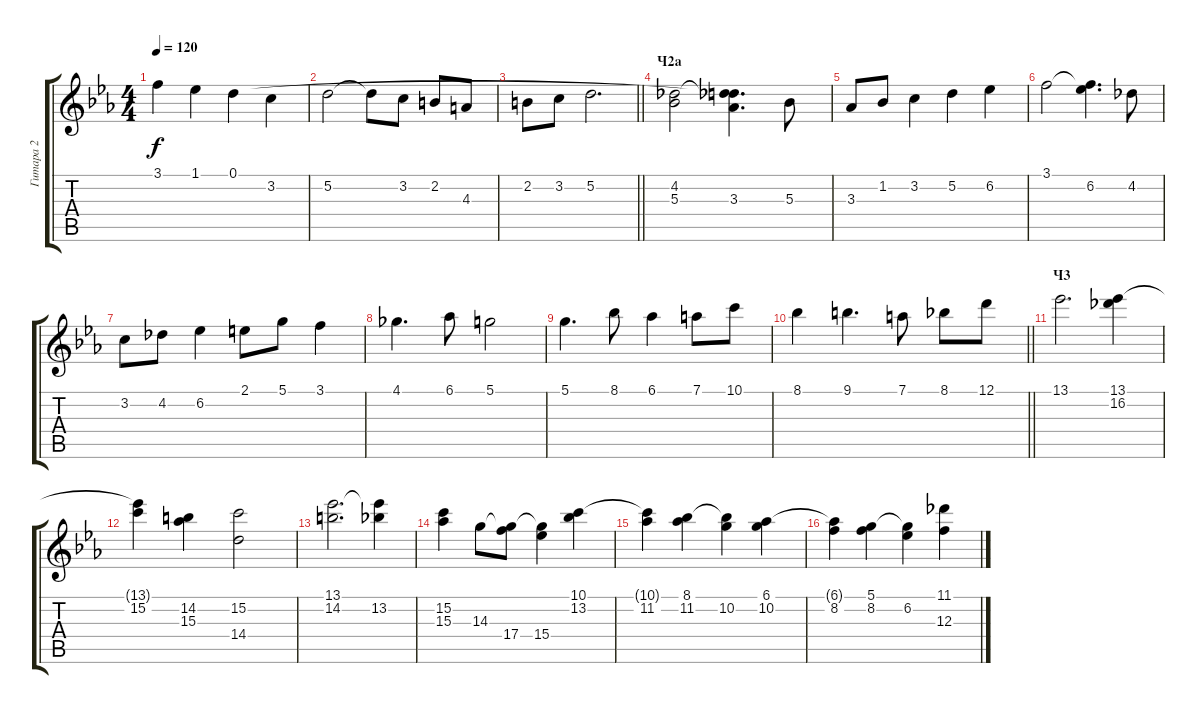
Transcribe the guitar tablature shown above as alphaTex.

\track ("Гитара 2" "Гитара 2") {instrument acousticguitarsteel}
\staff {score tabs}
\tuning (D4 A3 F3 C3 G2 D2) {hide}
\ts (4 4)
\tempo 120
\clef g2
\ks cminor
3.1.4{dy f} 1.1.4 0.1.4 3.2.4 |
5.2.2 5.2{t}.8 3.2.8 2.2.8 4.3.8 |
\barLineRight lightlight
2.2.8 3.2.8 5.2.2{d} |
\section ("" "Ч2а")
(4.2 5.3).2 (0.1{t} 4.2{t} 3.3).4{d} 5.3.8 |
3.3.8 1.2.8 3.2.4 5.2.4 6.2.4 |
3.1.2 (3.1{t} 6.2).4{d} 4.2.8 |
3.2.8 4.2.8 6.2.4 2.1.8 5.1.8 3.1.4 |
4.1.4{d} 6.1.8 5.1.2 |
5.1.4{d} 8.1.8 6.1.4 7.1.8 10.1.8 |
\barLineRight lightlight
8.1.4 9.1.4{d} 7.1.8 8.1.8 12.1.8 |
\section ("" "Ч3")
13.1.2{d} (13.1 16.2).4 |
(13.1{t} 15.2).4 (14.2 15.3).4 (15.2 14.4).2 |
(13.1 14.2).2{d} (13.1{t} 13.2).4 |
(15.2 15.3).4 14.3.8 (14.3{t} 17.4).8 (14.3{t} 15.4).4 (10.1 13.2).4 |
(10.1{t} 11.2).4 (8.1 11.2).4 (8.1{t} 10.2).4 (6.1 10.2).4 |
(6.1{t} 8.2).4 (5.1 8.2).4 (5.1{t} 6.2).4 (11.1 12.3).4
